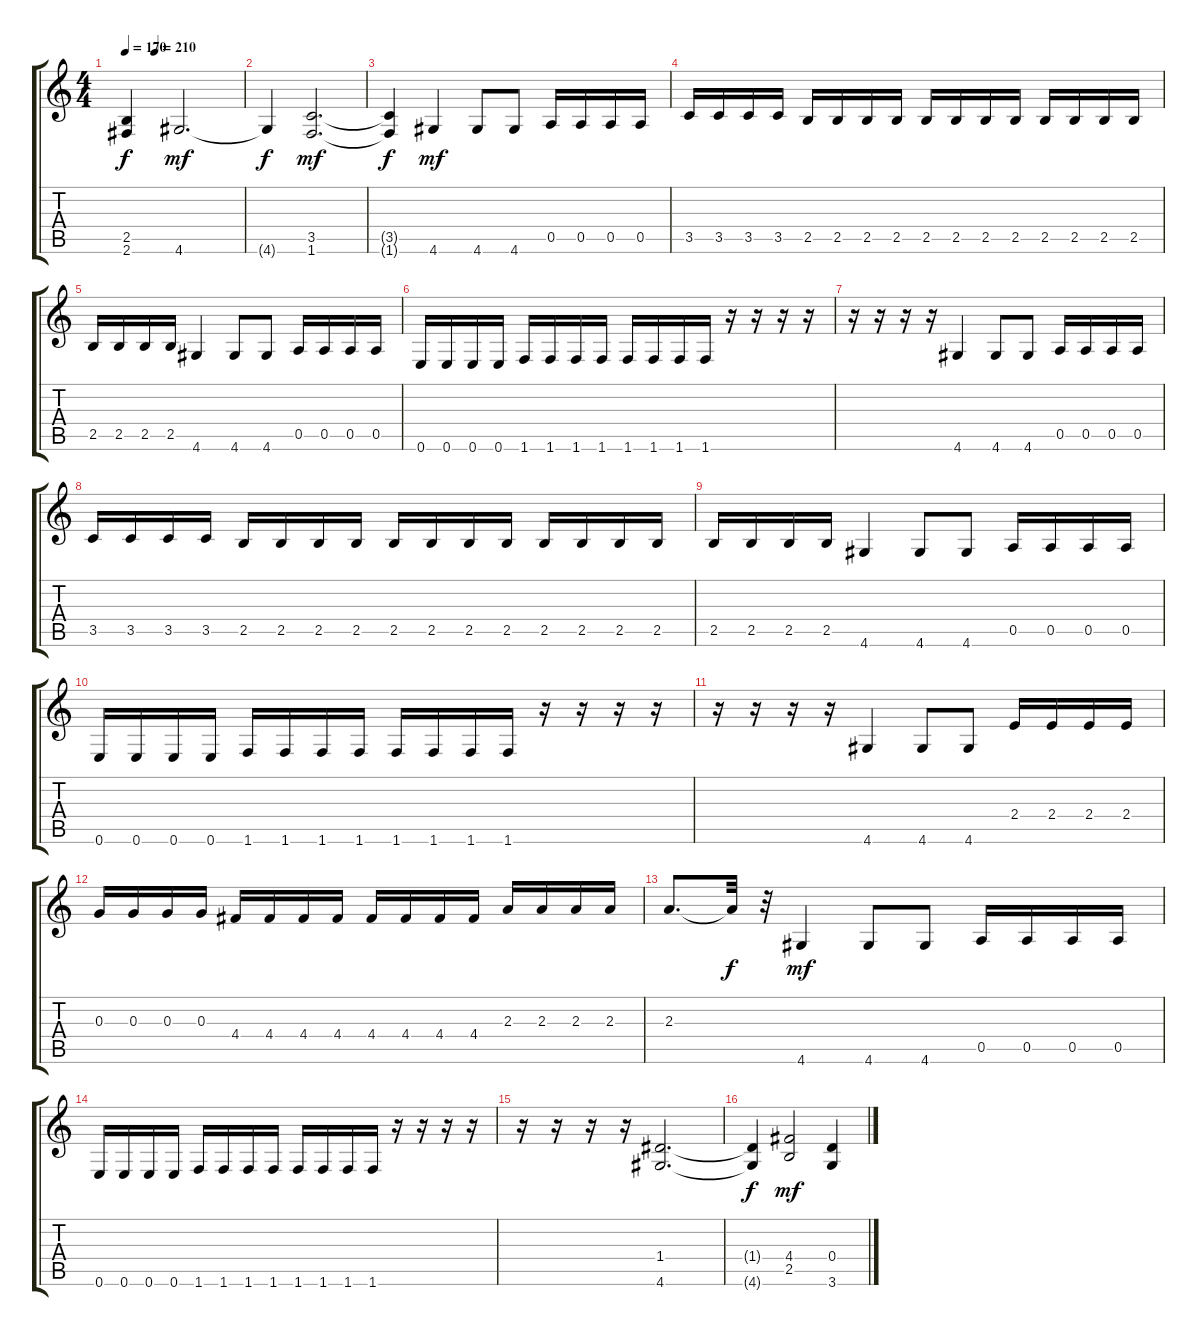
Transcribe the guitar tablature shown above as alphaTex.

\track "" {instrument distortionguitar}
\staff {score tabs}
\tuning (E4 B3 G3 D3 A2 E2) {hide}
\ts (4 4)
\tempo 170
\tempo (210 0.25)
\clef g2
\ks c
(2.5{t} 2.6{t}).4{dy f} 4.6.2{d dy mf} |
4.6{t}.4{dy f} (3.5 1.6).2{d dy mf} |
(3.5{t} 1.6{t}).4{dy f} 4.6.4{dy mf} 4.6.8 4.6.8 0.5.16 0.5.16 0.5.16 0.5.16 |
3.5.16 3.5.16 3.5.16 3.5.16 2.5.16 2.5.16 2.5.16 2.5.16 2.5.16 2.5.16 2.5.16 2.5.16 2.5.16 2.5.16 2.5.16 2.5.16 |
2.5.16 2.5.16 2.5.16 2.5.16 4.6.4 4.6.8 4.6.8 0.5.16 0.5.16 0.5.16 0.5.16 |
0.6.16 0.6.16 0.6.16 0.6.16 1.6.16 1.6.16 1.6.16 1.6.16 1.6.16 1.6.16 1.6.16 1.6.16 r.16 r.16 r.16 r.16 |
r.16 r.16 r.16 r.16 4.6.4 4.6.8 4.6.8 0.5.16 0.5.16 0.5.16 0.5.16 |
3.5.16 3.5.16 3.5.16 3.5.16 2.5.16 2.5.16 2.5.16 2.5.16 2.5.16 2.5.16 2.5.16 2.5.16 2.5.16 2.5.16 2.5.16 2.5.16 |
2.5.16 2.5.16 2.5.16 2.5.16 4.6.4 4.6.8 4.6.8 0.5.16 0.5.16 0.5.16 0.5.16 |
0.6.16 0.6.16 0.6.16 0.6.16 1.6.16 1.6.16 1.6.16 1.6.16 1.6.16 1.6.16 1.6.16 1.6.16 r.16 r.16 r.16 r.16 |
r.16 r.16 r.16 r.16 4.6.4 4.6.8 4.6.8 2.4.16 2.4.16 2.4.16 2.4.16 |
0.3.16 0.3.16 0.3.16 0.3.16 4.4.16 4.4.16 4.4.16 4.4.16 4.4.16 4.4.16 4.4.16 4.4.16 2.3.16 2.3.16 2.3.16 2.3.16 |
2.3.8{d} 2.3{t}.32{dy f} r.32 4.6.4{dy mf} 4.6.8 4.6.8 0.5.16 0.5.16 0.5.16 0.5.16 |
0.6.16 0.6.16 0.6.16 0.6.16 1.6.16 1.6.16 1.6.16 1.6.16 1.6.16 1.6.16 1.6.16 1.6.16 r.16 r.16 r.16 r.16 |
r.16 r.16 r.16 r.16 (1.4 4.6).2{d} |
(1.4{t} 4.6{t}).4{dy f} (4.4 2.5).2{dy mf} (0.4 3.6).4
